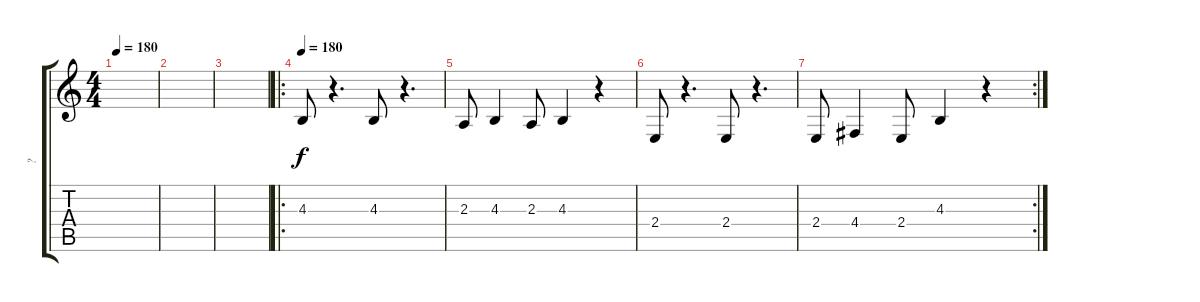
\track ("?" "?") {instrument lead2sawtooth}
\staff {score tabs}
\tuning (E4 B3 G3 D3 A2 E2) {hide}
\ts (4 4)
\tempo 180
\clef g2
\ks c
|
|
|
\ro
\tempo 180
4.3.8 r.4{d} 4.3.8 r.4{d} |
2.3.8 4.3.4 2.3.8 4.3.4 r.4 |
2.4.8 r.4{d} 2.4.8 r.4{d} |
\rc 2
2.4.8 4.4.4 2.4.8 4.3.4 r.4
